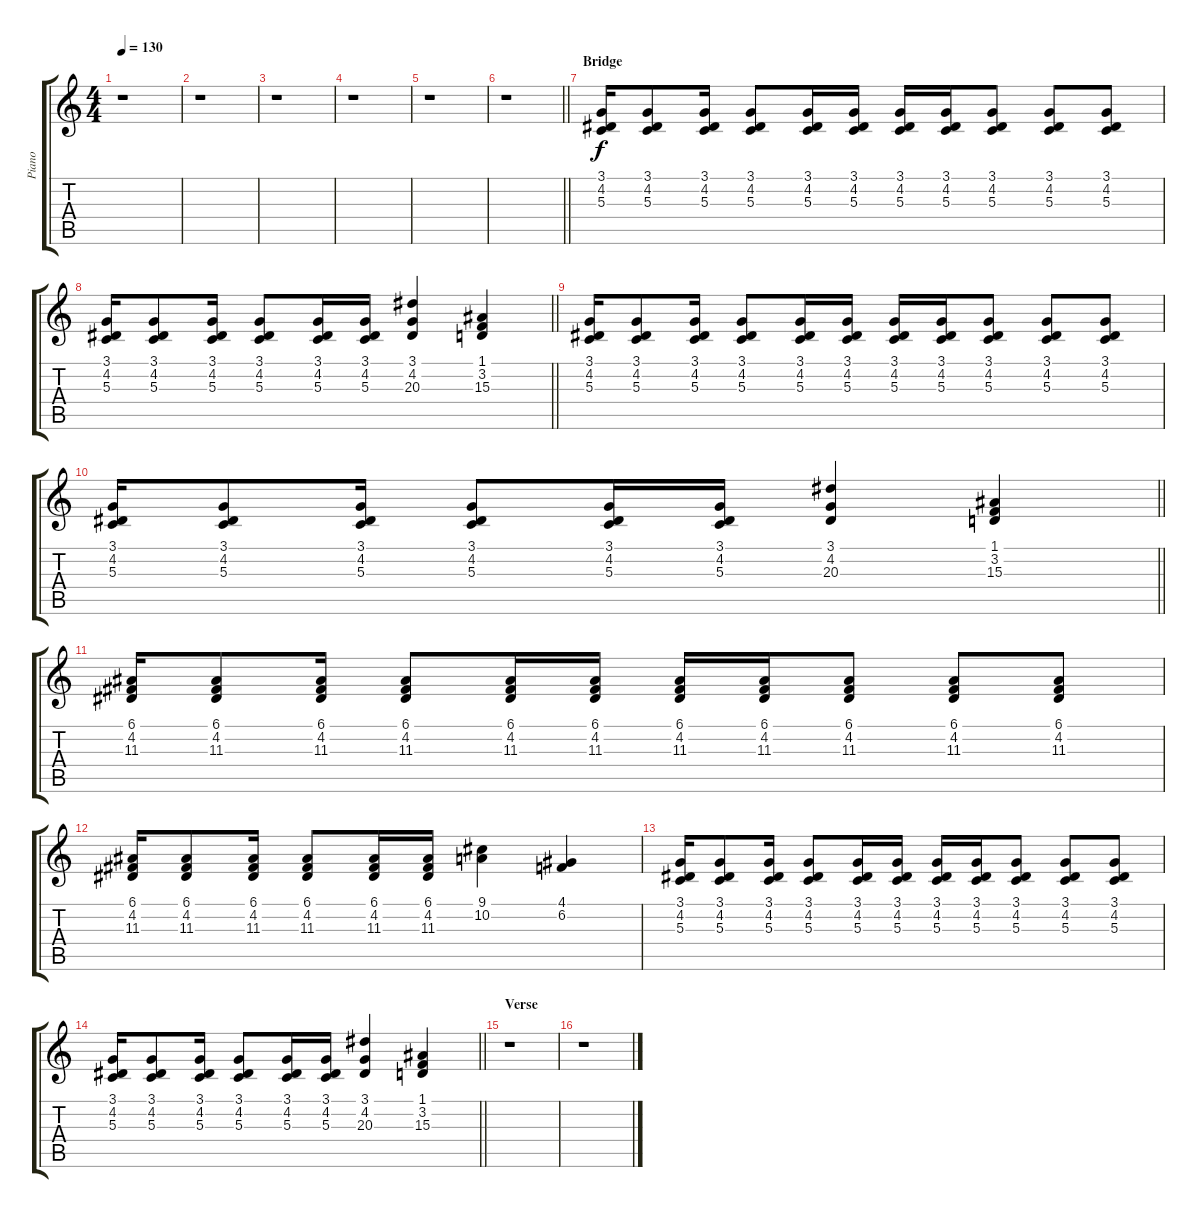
\track ("Piano" "Piano") {instrument brightacousticpiano}
\staff {score tabs}
\tuning (E4 B3 G3 D3 A2 E2) {hide}
\ts (4 4)
\tempo 130
\clef g2
\ks c
r.1{dy mp} |
r.1 |
r.1 |
r.1 |
r.1 |
\barLineRight lightlight
r.1 |
\section ("" "Bridge ")
(3.1 4.2 5.3).16{dy f} (3.1 4.2 5.3).8 (3.1 4.2 5.3).16 (3.1 4.2 5.3).8 (3.1 4.2 5.3).16 (3.1 4.2 5.3).16 (3.1 4.2 5.3).16 (3.1 4.2 5.3).16 (3.1 4.2 5.3).8 (3.1 4.2 5.3).8 (3.1 4.2 5.3).8 |
\barLineRight lightlight
(3.1 4.2 5.3).16 (3.1 4.2 5.3).8 (3.1 4.2 5.3).16 (3.1 4.2 5.3).8 (3.1 4.2 5.3).16 (3.1 4.2 5.3).16 (3.1 4.2 20.3).4 (1.1 3.2 15.3).4 |
(3.1 4.2 5.3).16 (3.1 4.2 5.3).8 (3.1 4.2 5.3).16 (3.1 4.2 5.3).8 (3.1 4.2 5.3).16 (3.1 4.2 5.3).16 (3.1 4.2 5.3).16 (3.1 4.2 5.3).16 (3.1 4.2 5.3).8 (3.1 4.2 5.3).8 (3.1 4.2 5.3).8 |
\barLineRight lightlight
(3.1 4.2 5.3).16 (3.1 4.2 5.3).8 (3.1 4.2 5.3).16 (3.1 4.2 5.3).8 (3.1 4.2 5.3).16 (3.1 4.2 5.3).16 (3.1 4.2 20.3).4 (1.1 3.2 15.3).4 |
(6.1 4.2 11.3).16 (6.1 4.2 11.3).8 (6.1 4.2 11.3).16 (6.1 4.2 11.3).8 (6.1 4.2 11.3).16 (6.1 4.2 11.3).16 (6.1 4.2 11.3).16 (6.1 4.2 11.3).16 (6.1 4.2 11.3).8 (6.1 4.2 11.3).8 (6.1 4.2 11.3).8 |
(6.1 4.2 11.3).16 (6.1 4.2 11.3).8 (6.1 4.2 11.3).16 (6.1 4.2 11.3).8 (6.1 4.2 11.3).16 (6.1 4.2 11.3).16 (9.1 10.2).4 (4.1 6.2).4 |
(3.1 4.2 5.3).16 (3.1 4.2 5.3).8 (3.1 4.2 5.3).16 (3.1 4.2 5.3).8 (3.1 4.2 5.3).16 (3.1 4.2 5.3).16 (3.1 4.2 5.3).16 (3.1 4.2 5.3).16 (3.1 4.2 5.3).8 (3.1 4.2 5.3).8 (3.1 4.2 5.3).8 |
\barLineRight lightlight
(3.1 4.2 5.3).16 (3.1 4.2 5.3).8 (3.1 4.2 5.3).16 (3.1 4.2 5.3).8 (3.1 4.2 5.3).16 (3.1 4.2 5.3).16 (3.1 4.2 20.3).4 (1.1 3.2 15.3).4 |
\section ("" "Verse ")
r.1 |
r.1
